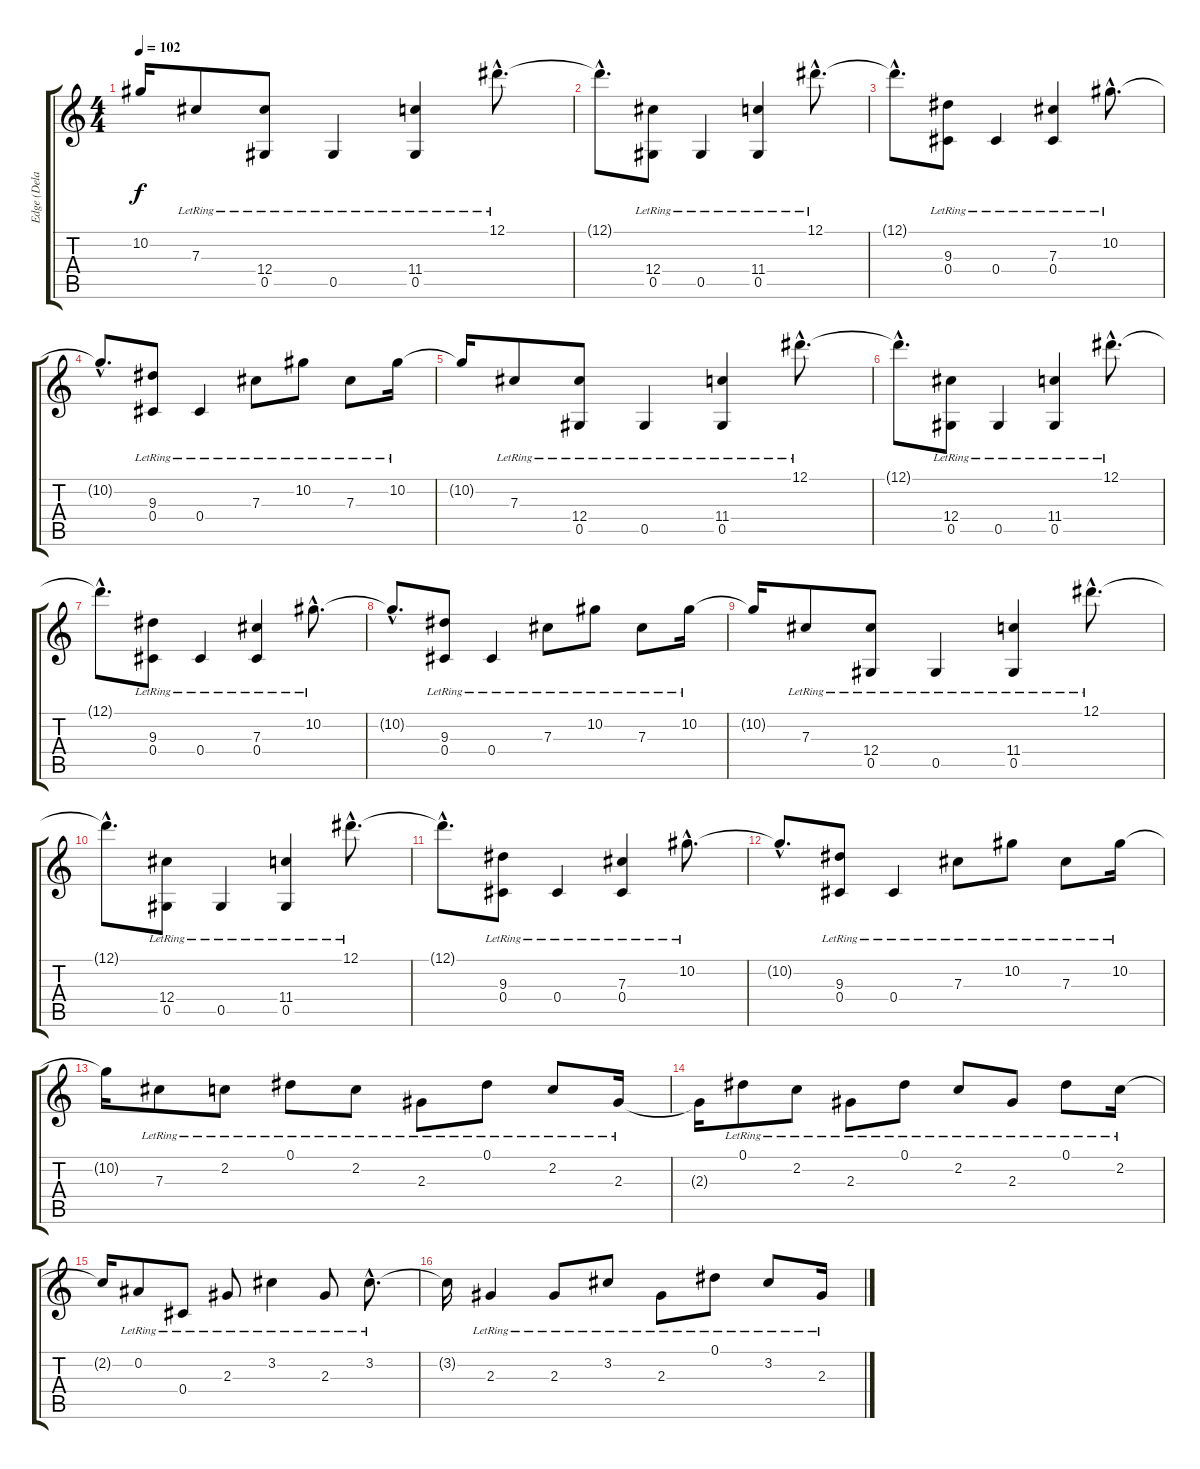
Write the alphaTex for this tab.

\track ("Edge (Delay)" "Edge (Dela") {instrument electricguitarjazz}
\staff {score tabs}
\tuning (Eb4 Bb3 Gb3 Db3 Ab2 Eb2) {hide}
\ts (4 4)
\tempo 102
\clef g2
\ks c
10.2{t}.16{dy f} 7.3{lr}.8 (12.4{lr} 0.5{lr}).8 0.5{lr}.4 (11.4{lr} 0.5{lr}).4 12.1{hac lr}.8{d} |
12.1{hac t}.8{d} (12.4{lr} 0.5{lr}).8 0.5{lr}.4 (11.4{lr} 0.5{lr}).4 12.1{hac lr}.8{d} |
12.1{hac t}.8{d} (9.3{lr} 0.4{lr}).8 0.4{lr}.4 (7.3{lr} 0.4{lr}).4 10.2{hac lr}.8{d} |
10.2{hac t}.8{d} (9.3{lr} 0.4{lr}).8 0.4{lr}.4 7.3{lr}.8 10.2{lr}.8 7.3{lr}.8 10.2{lr}.16 |
10.2{t}.16 7.3{lr}.8 (12.4{lr} 0.5{lr}).8 0.5{lr}.4 (11.4{lr} 0.5{lr}).4 12.1{hac lr}.8{d} |
12.1{hac t}.8{d} (12.4{lr} 0.5{lr}).8 0.5{lr}.4 (11.4{lr} 0.5{lr}).4 12.1{hac lr}.8{d} |
12.1{hac t}.8{d} (9.3{lr} 0.4{lr}).8 0.4{lr}.4 (7.3{lr} 0.4{lr}).4 10.2{hac lr}.8{d} |
10.2{hac t}.8{d} (9.3{lr} 0.4{lr}).8 0.4{lr}.4 7.3{lr}.8 10.2{lr}.8 7.3{lr}.8 10.2{lr}.16 |
10.2{t}.16 7.3{lr}.8 (12.4{lr} 0.5{lr}).8 0.5{lr}.4 (11.4{lr} 0.5{lr}).4 12.1{hac lr}.8{d} |
12.1{hac t}.8{d} (12.4{lr} 0.5{lr}).8 0.5{lr}.4 (11.4{lr} 0.5{lr}).4 12.1{hac lr}.8{d} |
12.1{hac t}.8{d} (9.3{lr} 0.4{lr}).8 0.4{lr}.4 (7.3{lr} 0.4{lr}).4 10.2{hac lr}.8{d} |
10.2{hac t}.8{d} (9.3{lr} 0.4{lr}).8 0.4{lr}.4 7.3{lr}.8 10.2{lr}.8 7.3{lr}.8 10.2{lr}.16 |
10.2{t}.16 7.3{lr}.8 2.2{lr}.8 0.1{lr}.8 2.2{lr}.8 2.3{lr}.8 0.1{lr}.8 2.2{lr}.8 2.3{lr}.16 |
2.3{t}.16 0.1{lr}.8 2.2{lr}.8 2.3{lr}.8 0.1{lr}.8 2.2{lr}.8 2.3{lr}.8 0.1{lr}.8 2.2{lr}.16 |
2.2{t}.16 0.2{lr}.8 0.4{lr}.8 2.3{lr}.8 3.2{lr}.4 2.3{lr}.8 3.2{hac lr}.8{d} |
3.2{t}.16 2.3{lr}.4 2.3{lr}.8 3.2{lr}.8 2.3{lr}.8 0.1{lr}.8 3.2{lr}.8 2.3{lr}.16
